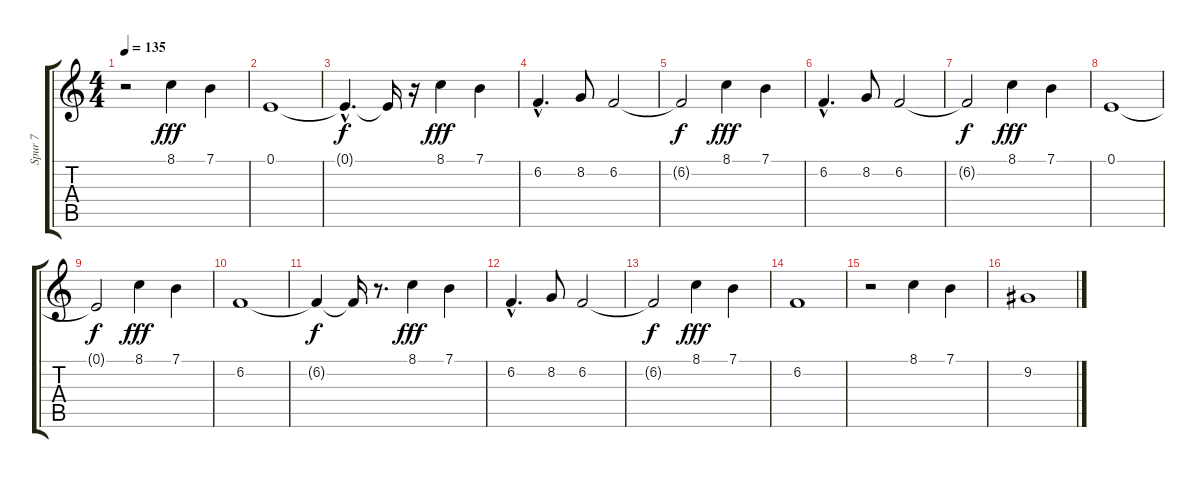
\track ("Spur 7" "Spur 7") {instrument pad5bowed}
\staff {score tabs}
\tuning (E4 B3 G3 D3 A2 E2) {hide}
\ts (4 4)
\tempo 135
\clef g2
\ks c
r.2{dy fff} 8.1.4 7.1.4 |
0.1.1 |
0.1{hac t}.4{d dy f} 0.1{t}.16 r.16 8.1.4{dy fff} 7.1.4 |
6.2{hac}.4{d} 8.2.8 6.2.2 |
6.2{t}.2{dy f} 8.1.4{dy fff} 7.1.4 |
6.2{hac}.4{d} 8.2.8 6.2.2 |
6.2{t}.2{dy f} 8.1.4{dy fff} 7.1.4 |
0.1.1 |
0.1{t}.2{dy f} 8.1.4{dy fff} 7.1.4 |
6.2.1 |
6.2{t}.4{dy f} 6.2{t}.16 r.8{d} 8.1.4{dy fff} 7.1.4 |
6.2{hac}.4{d} 8.2.8 6.2.2 |
6.2{t}.2{dy f} 8.1.4{dy fff} 7.1.4 |
6.2.1 |
r.2 8.1.4 7.1.4 |
9.2.1
